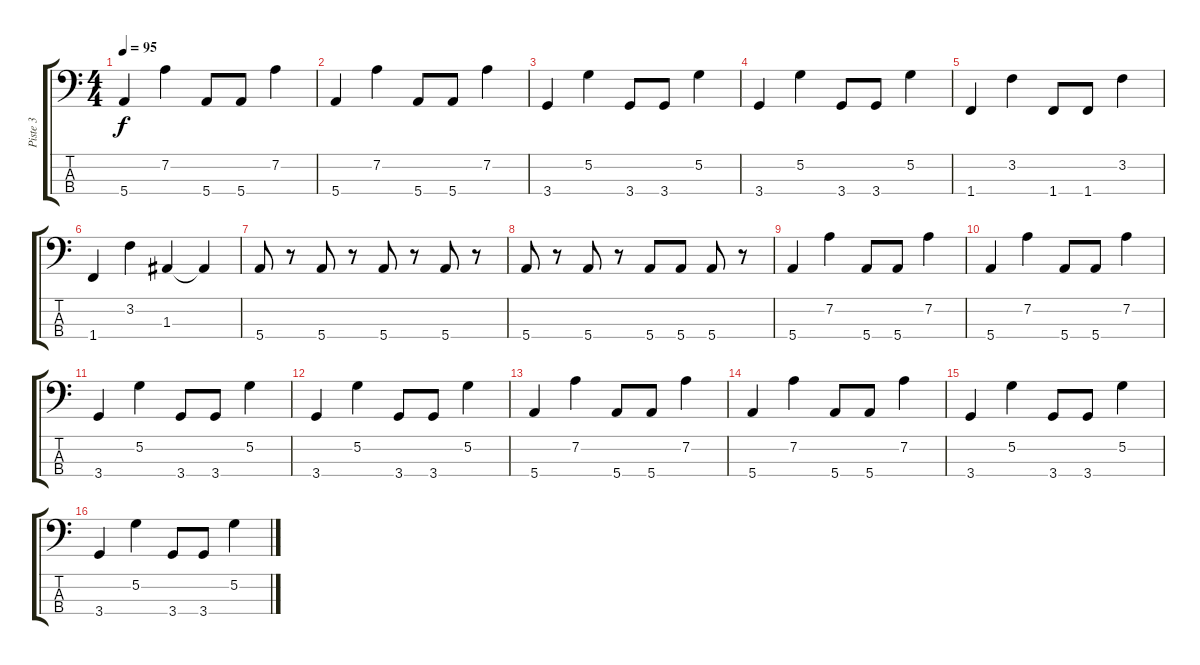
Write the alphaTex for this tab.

\track ("Piste 3" "Piste 3") {instrument electricbasspick}
\staff {score tabs}
\tuning (G2 D2 A1 E1) {hide}
\ts (4 4)
\tempo 95
\clef f4
\ks c
5.4.4{dy f} 7.2.4 5.4.8 5.4.8 7.2.4 |
5.4.4 7.2.4 5.4.8 5.4.8 7.2.4 |
3.4.4 5.2.4 3.4.8 3.4.8 5.2.4 |
3.4.4 5.2.4 3.4.8 3.4.8 5.2.4 |
1.4.4 3.2.4 1.4.8 1.4.8 3.2.4 |
1.4.4 3.2.4 1.3.4 1.3{t}.4 |
5.4.8 r.8 5.4.8 r.8 5.4.8 r.8 5.4.8 r.8 |
5.4.8 r.8 5.4.8 r.8 5.4.8 5.4.8 5.4.8 r.8 |
5.4.4 7.2.4 5.4.8 5.4.8 7.2.4 |
5.4.4 7.2.4 5.4.8 5.4.8 7.2.4 |
3.4.4 5.2.4 3.4.8 3.4.8 5.2.4 |
3.4.4 5.2.4 3.4.8 3.4.8 5.2.4 |
5.4.4 7.2.4 5.4.8 5.4.8 7.2.4 |
5.4.4 7.2.4 5.4.8 5.4.8 7.2.4 |
3.4.4 5.2.4 3.4.8 3.4.8 5.2.4 |
3.4.4 5.2.4 3.4.8 3.4.8 5.2.4
